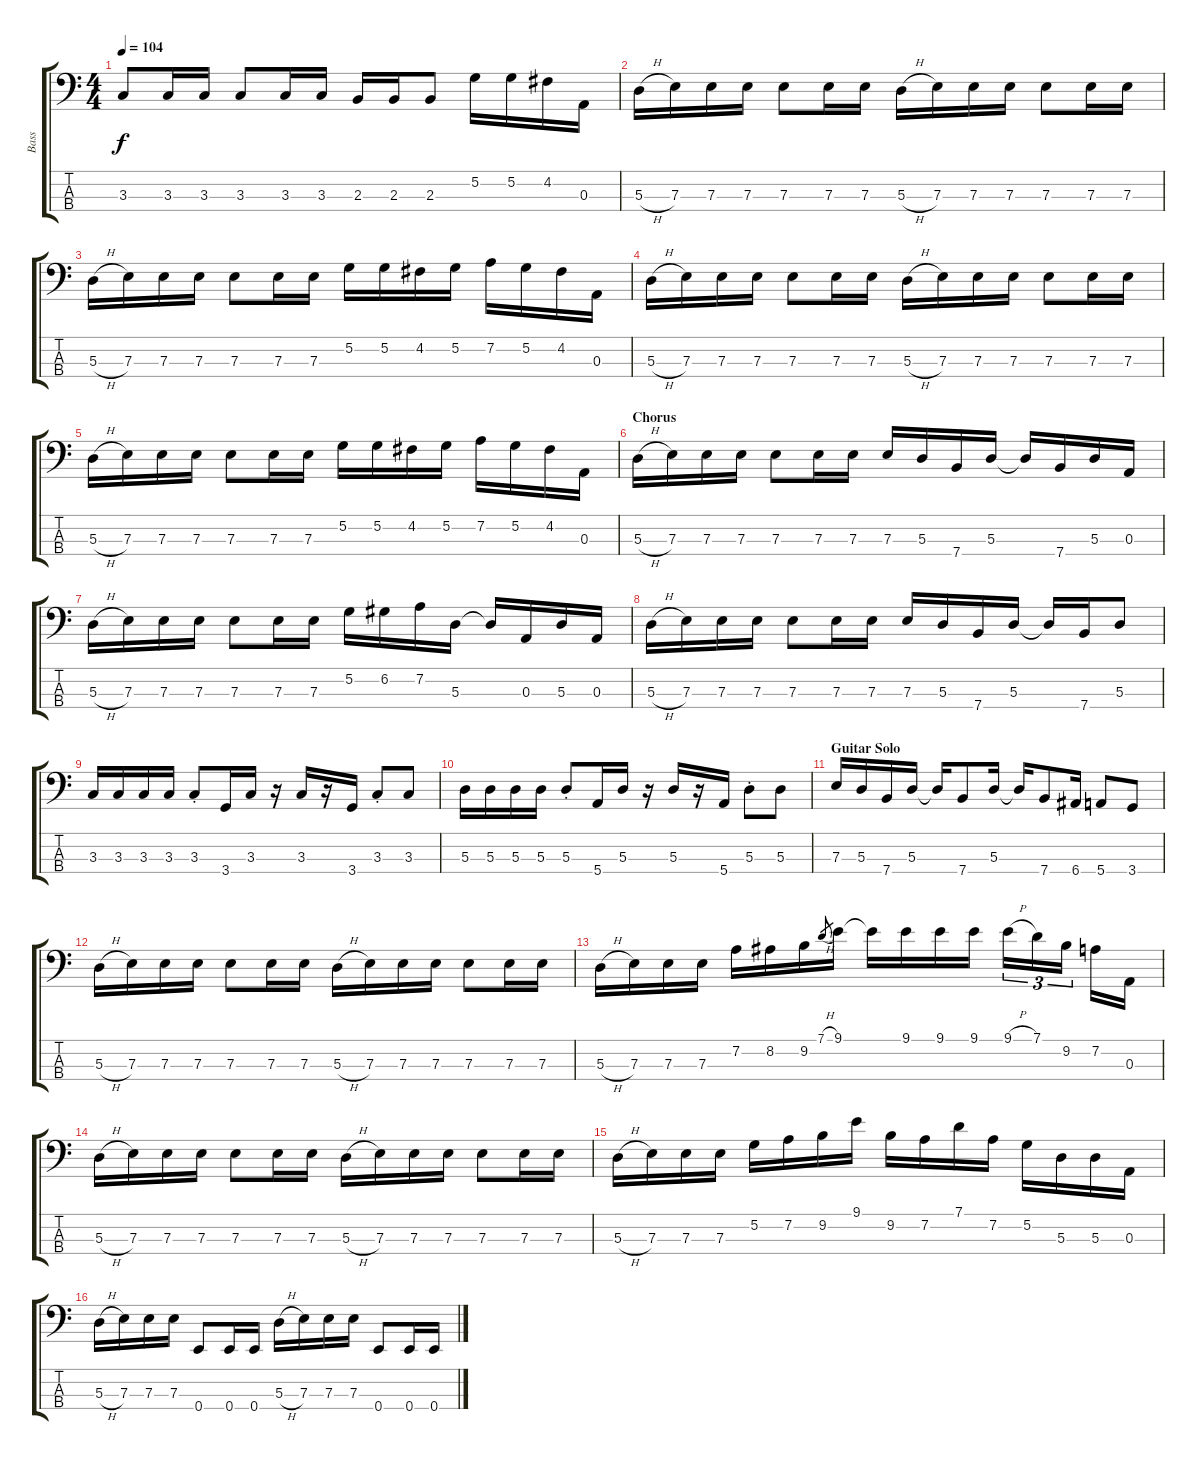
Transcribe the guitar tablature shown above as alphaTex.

\track ("Bass" "Bass") {instrument electricbassfinger}
\staff {score tabs}
\tuning (G2 D2 A1 E1) {hide}
\ts (4 4)
\tempo 104
\clef f4
\ks c
3.3.8{dy f} 3.3.16 3.3.16 3.3.8 3.3.16 3.3.16 2.3.16 2.3.16 2.3.8 5.2.16 5.2.16 4.2.16 0.3.16 |
5.3{h}.16 7.3.16 7.3.16 7.3.16 7.3.8 7.3.16 7.3.16 5.3{h}.16 7.3.16 7.3.16 7.3.16 7.3.8 7.3.16 7.3.16 |
5.3{h}.16 7.3.16 7.3.16 7.3.16 7.3.8 7.3.16 7.3.16 5.2.16 5.2.16 4.2.16 5.2.16 7.2.16 5.2.16 4.2.16 0.3.16 |
5.3{h}.16 7.3.16 7.3.16 7.3.16 7.3.8 7.3.16 7.3.16 5.3{h}.16 7.3.16 7.3.16 7.3.16 7.3.8 7.3.16 7.3.16 |
5.3{h}.16 7.3.16 7.3.16 7.3.16 7.3.8 7.3.16 7.3.16 5.2.16 5.2.16 4.2.16 5.2.16 7.2.16 5.2.16 4.2.16 0.3.16 |
\section ("" "Chorus")
5.3{h}.16 7.3.16 7.3.16 7.3.16 7.3.8 7.3.16 7.3.16 7.3.16 5.3.16 7.4.16 5.3.16 5.3{t}.16 7.4.16 5.3.16 0.3.16 |
5.3{h}.16 7.3.16 7.3.16 7.3.16 7.3.8 7.3.16 7.3.16 5.2.16 6.2.16 7.2.16 5.3.16 5.3{t}.16 0.3.16 5.3.16 0.3.16 |
5.3{h}.16 7.3.16 7.3.16 7.3.16 7.3.8 7.3.16 7.3.16 7.3.16 5.3.16 7.4.16 5.3.16 5.3{t}.16 7.4.16 5.3.8 |
3.3.16 3.3.16 3.3.16 3.3.16 3.3{st}.8 3.4.16 3.3.16 r.16 3.3.16 r.16 3.4.16 3.3{st}.8 3.3.8 |
5.3.16 5.3.16 5.3.16 5.3.16 5.3{st}.8 5.4.16 5.3.16 r.16 5.3.16 r.16 5.4.16 5.3{st}.8 5.3.8 |
\section ("" "Guitar Solo")
7.3.16 5.3.16 7.4.16 5.3.16 5.3{t}.16 7.4.8 5.3.16 5.3{t}.16 7.4.8 6.4.16 5.4.8 3.4.8 |
5.3{h}.16 7.3.16 7.3.16 7.3.16 7.3.8 7.3.16 7.3.16 5.3{h}.16 7.3.16 7.3.16 7.3.16 7.3.8 7.3.16 7.3.16 |
5.3{h}.16 7.3.16 7.3.16 7.3.16 7.2.16 8.2.16 9.2.16 7.1{h}.8{gr} 9.1.16 9.1{t}.16 9.1.16 9.1.16 9.1.16 9.1{h}.16{tu (3 2)} 7.1.16{tu (3 2)} 9.2.16{tu (3 2)} 7.2.16 0.3.16 |
5.3{h}.16 7.3.16 7.3.16 7.3.16 7.3.8 7.3.16 7.3.16 5.3{h}.16 7.3.16 7.3.16 7.3.16 7.3.8 7.3.16 7.3.16 |
5.3{h}.16 7.3.16 7.3.16 7.3.16 5.2.16 7.2.16 9.2.16 9.1.16 9.2.16 7.2.16 7.1.16 7.2.16 5.2.16 5.3.16 5.3.16 0.3.16 |
5.3{h}.16 7.3.16 7.3.16 7.3.16 0.4.8 0.4.16 0.4.16 5.3{h}.16 7.3.16 7.3.16 7.3.16 0.4.8 0.4.16 0.4.16
